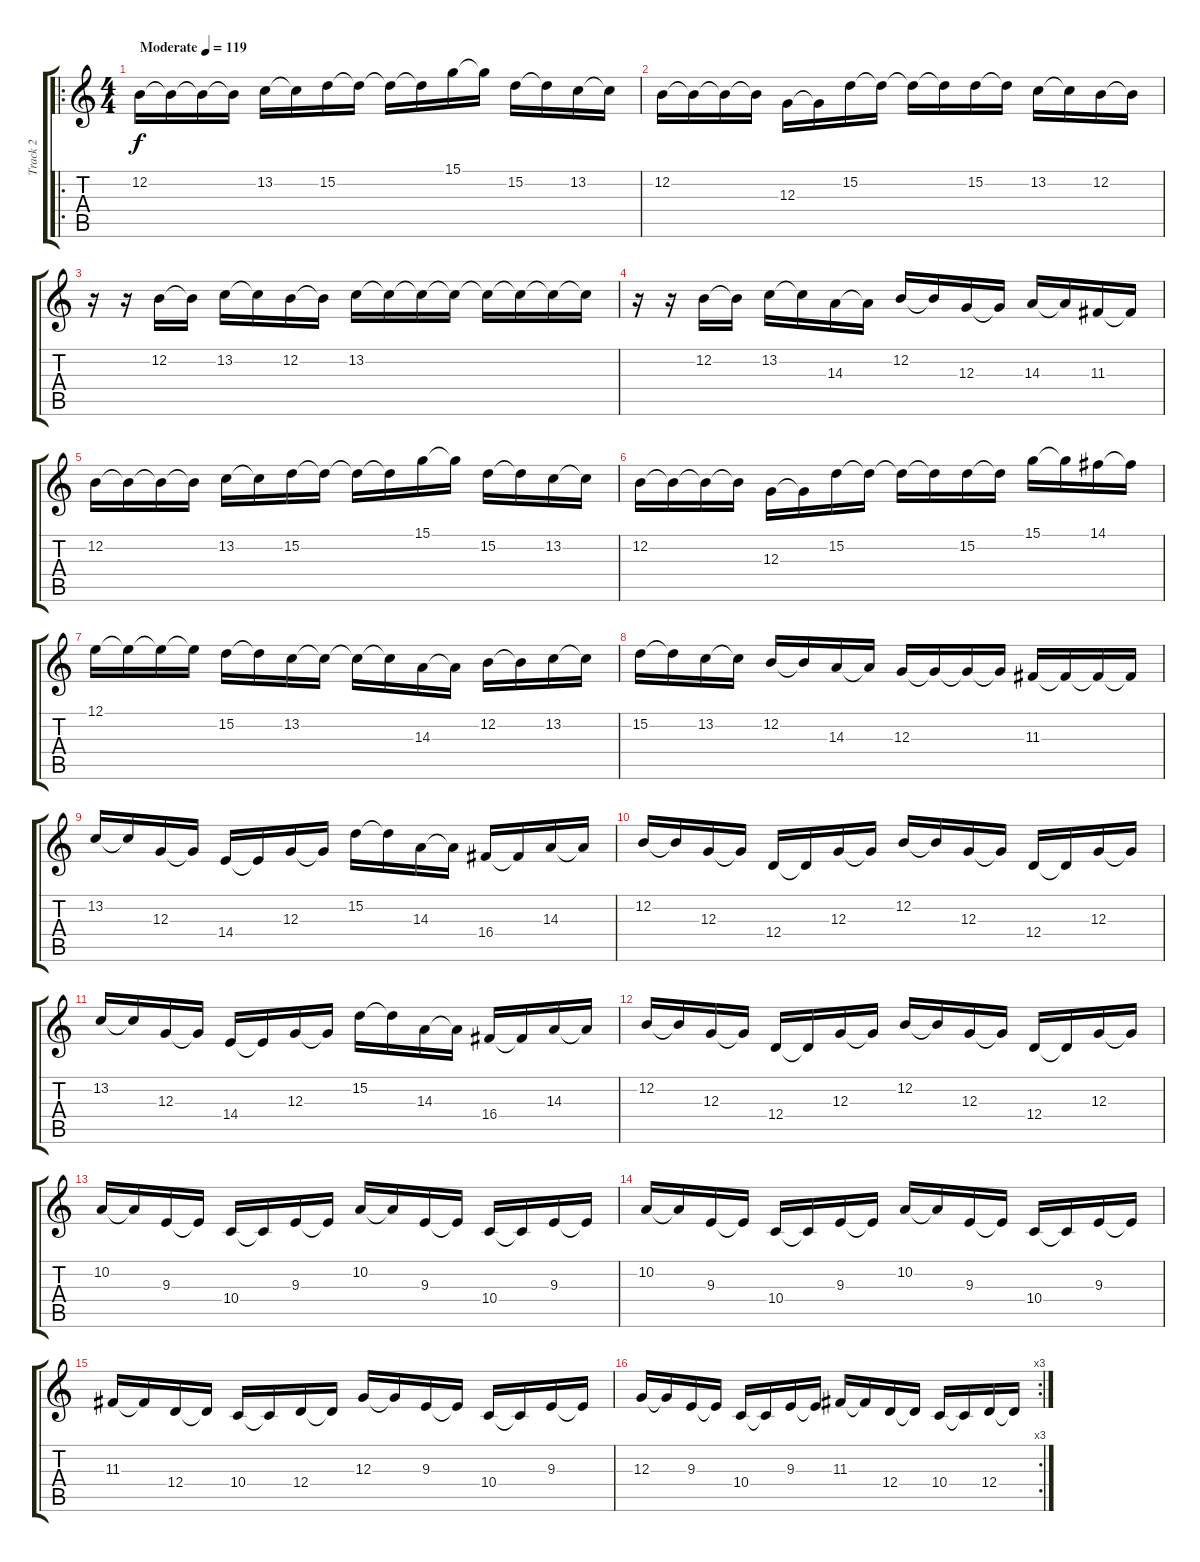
\track ("Track 2" "Track 2") {instrument lead5charang}
\staff {score tabs}
\tuning (E4 B3 G3 D3 A2 E2) {hide}
\ro
\ts (4 4)
\tempo (119 "Moderate")
\clef g2
\ks c
12.2.16{dy f instrument lead5charang} 12.2{t}.16 12.2{t}.16 12.2{t}.16 13.2.16 13.2{t}.16 15.2.16 15.2{t}.16 15.2{t}.16 15.2{t}.16 15.1.16 15.1{t}.16 15.2.16 15.2{t}.16 13.2.16 13.2{t}.16 |
12.2.16 12.2{t}.16 12.2{t}.16 12.2{t}.16 12.3.16 12.3{t}.16 15.2.16 15.2{t}.16 15.2{t}.16 15.2{t}.16 15.2.16 15.2{t}.16 13.2.16 13.2{t}.16 12.2.16 12.2{t}.16 |
r.16 r.16 12.2.16 12.2{t}.16 13.2.16 13.2{t}.16 12.2.16 12.2{t}.16 13.2.16 13.2{t}.16 13.2{t}.16 13.2{t}.16 13.2{t}.16 13.2{t}.16 13.2{t}.16 13.2{t}.16 |
r.16 r.16 12.2.16 12.2{t}.16 13.2.16 13.2{t}.16 14.3.16 14.3{t}.16 12.2.16 12.2{t}.16 12.3.16 12.3{t}.16 14.3.16 14.3{t}.16 11.3.16 11.3{t}.16 |
12.2.16 12.2{t}.16 12.2{t}.16 12.2{t}.16 13.2.16 13.2{t}.16 15.2.16 15.2{t}.16 15.2{t}.16 15.2{t}.16 15.1.16 15.1{t}.16 15.2.16 15.2{t}.16 13.2.16 13.2{t}.16 |
12.2.16 12.2{t}.16 12.2{t}.16 12.2{t}.16 12.3.16 12.3{t}.16 15.2.16 15.2{t}.16 15.2{t}.16 15.2{t}.16 15.2.16 15.2{t}.16 15.1.16 15.1{t}.16 14.1.16 14.1{t}.16 |
12.1.16 12.1{t}.16 12.1{t}.16 12.1{t}.16 15.2.16 15.2{t}.16 13.2.16 13.2{t}.16 13.2{t}.16 13.2{t}.16 14.3.16 14.3{t}.16 12.2.16 12.2{t}.16 13.2.16 13.2{t}.16 |
15.2.16 15.2{t}.16 13.2.16 13.2{t}.16 12.2.16 12.2{t}.16 14.3.16 14.3{t}.16 12.3.16 12.3{t}.16 12.3{t}.16 12.3{t}.16 11.3.16 11.3{t}.16 11.3{t}.16 11.3{t}.16 |
13.2.16 13.2{t}.16 12.3.16 12.3{t}.16 14.4.16 14.4{t}.16 12.3.16 12.3{t}.16 15.2.16 15.2{t}.16 14.3.16 14.3{t}.16 16.4.16 16.4{t}.16 14.3.16 14.3{t}.16 |
12.2.16 12.2{t}.16 12.3.16 12.3{t}.16 12.4.16 12.4{t}.16 12.3.16 12.3{t}.16 12.2.16 12.2{t}.16 12.3.16 12.3{t}.16 12.4.16 12.4{t}.16 12.3.16 12.3{t}.16 |
13.2.16 13.2{t}.16 12.3.16 12.3{t}.16 14.4.16 14.4{t}.16 12.3.16 12.3{t}.16 15.2.16 15.2{t}.16 14.3.16 14.3{t}.16 16.4.16 16.4{t}.16 14.3.16 14.3{t}.16 |
12.2.16 12.2{t}.16 12.3.16 12.3{t}.16 12.4.16 12.4{t}.16 12.3.16 12.3{t}.16 12.2.16 12.2{t}.16 12.3.16 12.3{t}.16 12.4.16 12.4{t}.16 12.3.16 12.3{t}.16 |
10.2.16 10.2{t}.16 9.3.16 9.3{t}.16 10.4.16 10.4{t}.16 9.3.16 9.3{t}.16 10.2.16 10.2{t}.16 9.3.16 9.3{t}.16 10.4.16 10.4{t}.16 9.3.16 9.3{t}.16 |
10.2.16 10.2{t}.16 9.3.16 9.3{t}.16 10.4.16 10.4{t}.16 9.3.16 9.3{t}.16 10.2.16 10.2{t}.16 9.3.16 9.3{t}.16 10.4.16 10.4{t}.16 9.3.16 9.3{t}.16 |
11.3.16 11.3{t}.16 12.4.16 12.4{t}.16 10.4.16 10.4{t}.16 12.4.16 12.4{t}.16 12.3.16 12.3{t}.16 9.3.16 9.3{t}.16 10.4.16 10.4{t}.16 9.3.16 9.3{t}.16 |
\rc 3
12.3.16 12.3{t}.16 9.3.16 9.3{t}.16 10.4.16 10.4{t}.16 9.3.16 9.3{t}.16 11.3.16 11.3{t}.16 12.4.16 12.4{t}.16 10.4.16 10.4{t}.16 12.4.16 12.4{t}.16
